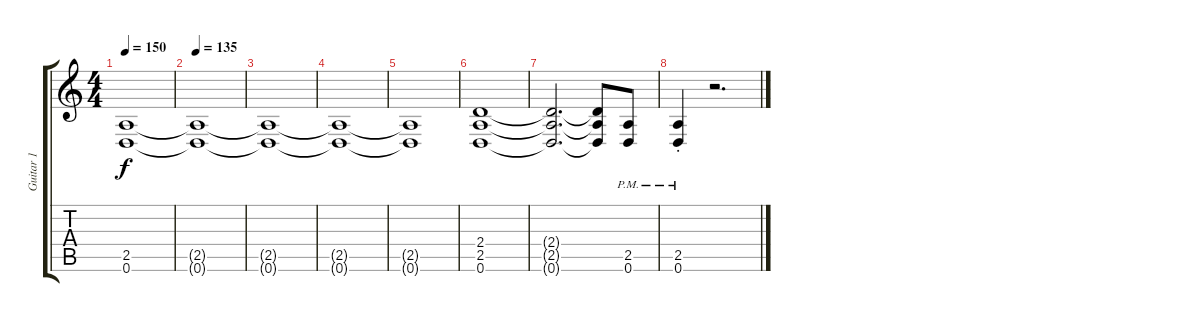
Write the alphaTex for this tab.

\track ("Guitar 1" "Guitar 1") {instrument distortionguitar}
\staff {score tabs}
\tuning (D4 A3 F3 C3 G2 D2) {hide}
\ts (4 4)
\tempo 150
\clef g2
\ks c
(2.5{t} 0.6{t}).1{dy f volume 5} |
\tempo 135
(2.5{t} 0.6{t}).1 |
(2.5{t} 0.6{t}).1 |
(2.5{t} 0.6{t}).1 |
(2.5{t} 0.6{t}).1 |
(2.4 2.5 0.6).1{volume 16} |
(2.4{t} 2.5{t} 0.6{t}).2{d} (2.4{t} 2.5{t} 0.6{t}).8 (2.5{pm} 0.6{pm}).8 |
(2.5{pm st} 0.6{pm st}).4 r.2{d}
